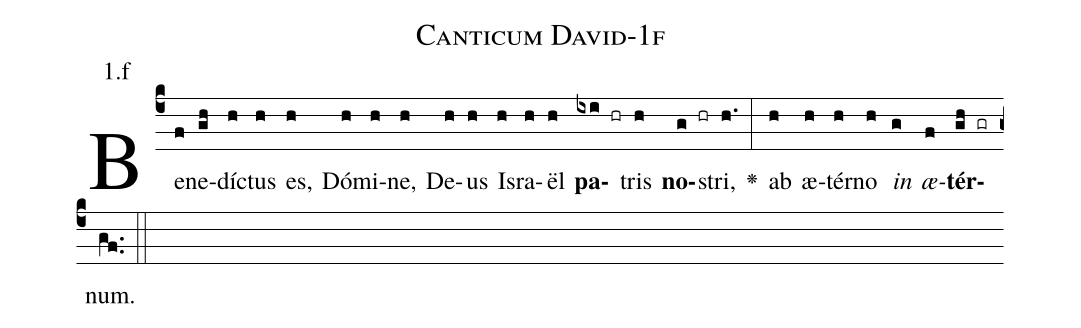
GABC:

name: Canticum David-1f;
annotation: 1.f;
%%
(c4)Be(f)ne(gh)dí(h)ctus(h) es,(h) Dó(h)mi(h)ne,(h) De(h)us(h) Is(h)ra(h)ël(h) <b>pa</b>(ixi hr)tris(h) <b>no</b>(g hr)stri,(h.) <v>\greheightstar</v>(:) ab(h) æ(h)tér(h)no(h) <i>in</i>(g) <i>æ</i>(f)<b>tér</b>(gh gr)num.(gf..) (::)


%E(h) u(h) o(g) u(f) a(gh) e.(gf..) (::)
